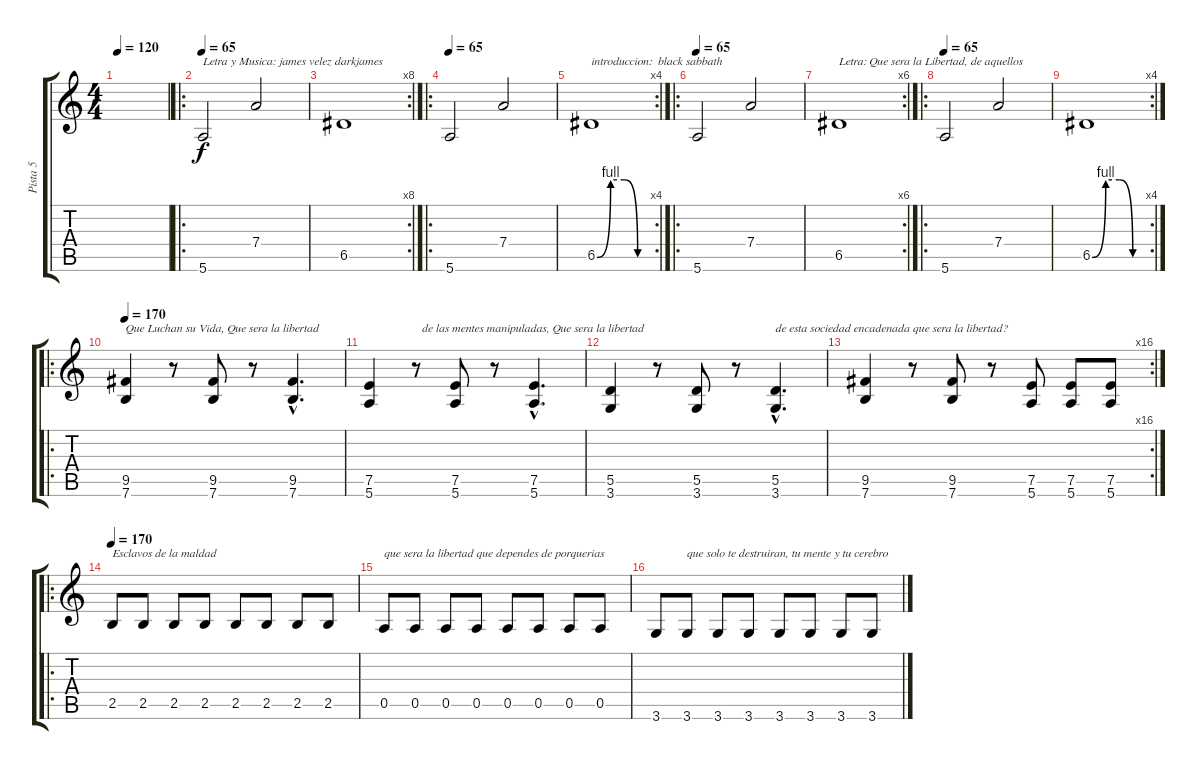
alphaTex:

\track ("Pista 5" "Pista 5") {instrument distortionguitar}
\staff {score tabs}
\tuning (E4 B3 G3 D3 A2 E2) {hide}
\ts (4 4)
\tempo 120
\clef g2
\ks c
|
\ro
\tempo 65
5.6.2{txt "Letra y Musica: james velez darkjames " instrument acousticguitarnylon} 7.4.2 |
\rc 8
6.5.1 |
\ro
\tempo 65
5.6.2{instrument distortionguitar} 7.4.2 |
\rc 4
6.5{be (custom 0 0 15 4 30 4 45 0 60 0)}.1{txt "introduccion:  black sabbath"} |
\ro
\tempo 65
5.6.2{instrument acousticguitarnylon} 7.4.2 |
\rc 6
6.5.1{txt "Letra: Que sera la Libertad, de aquellos "} |
\ro
\tempo 65
5.6.2{instrument distortionguitar} 7.4.2 |
\rc 4
6.5{be (custom 0 0 15 4 30 4 45 0 60 0)}.1 |
\ro
\tempo 170
(9.5 7.6).4{txt "Que Luchan su Vida, Que sera la libertad "} r.8 (9.5 7.6).8 r.8 (9.5{hac} 7.6{hac}).4{d} |
(7.5 5.6).4 r.8{txt "  de las mentes manipuladas, Que sera la libertad "} (7.5 5.6).8 r.8 (7.5{hac} 5.6{hac}).4{d} |
(5.5 3.6).4 r.8 (5.5 3.6).8 r.8 (5.5{hac} 3.6{hac}).4{d txt "de esta sociedad encadenada que sera la libertad?"} |
\rc 16
(9.5 7.6).4 r.8 (9.5 7.6).8 r.8 (7.5 5.6).8 (7.5 5.6).8 (7.5 5.6).8 |
\ro
\tempo 170
2.5.8{txt "Esclavos de la maldad"} 2.5.8 2.5.8 2.5.8 2.5.8 2.5.8 2.5.8 2.5.8 |
0.5.8{txt "que sera la libertad que dependes de porquerias"} 0.5.8 0.5.8 0.5.8 0.5.8 0.5.8 0.5.8 0.5.8 |
3.6.8 3.6.8{txt "que solo te destruiran, tu mente y tu cerebro"} 3.6.8 3.6.8 3.6.8 3.6.8 3.6.8 3.6.8
